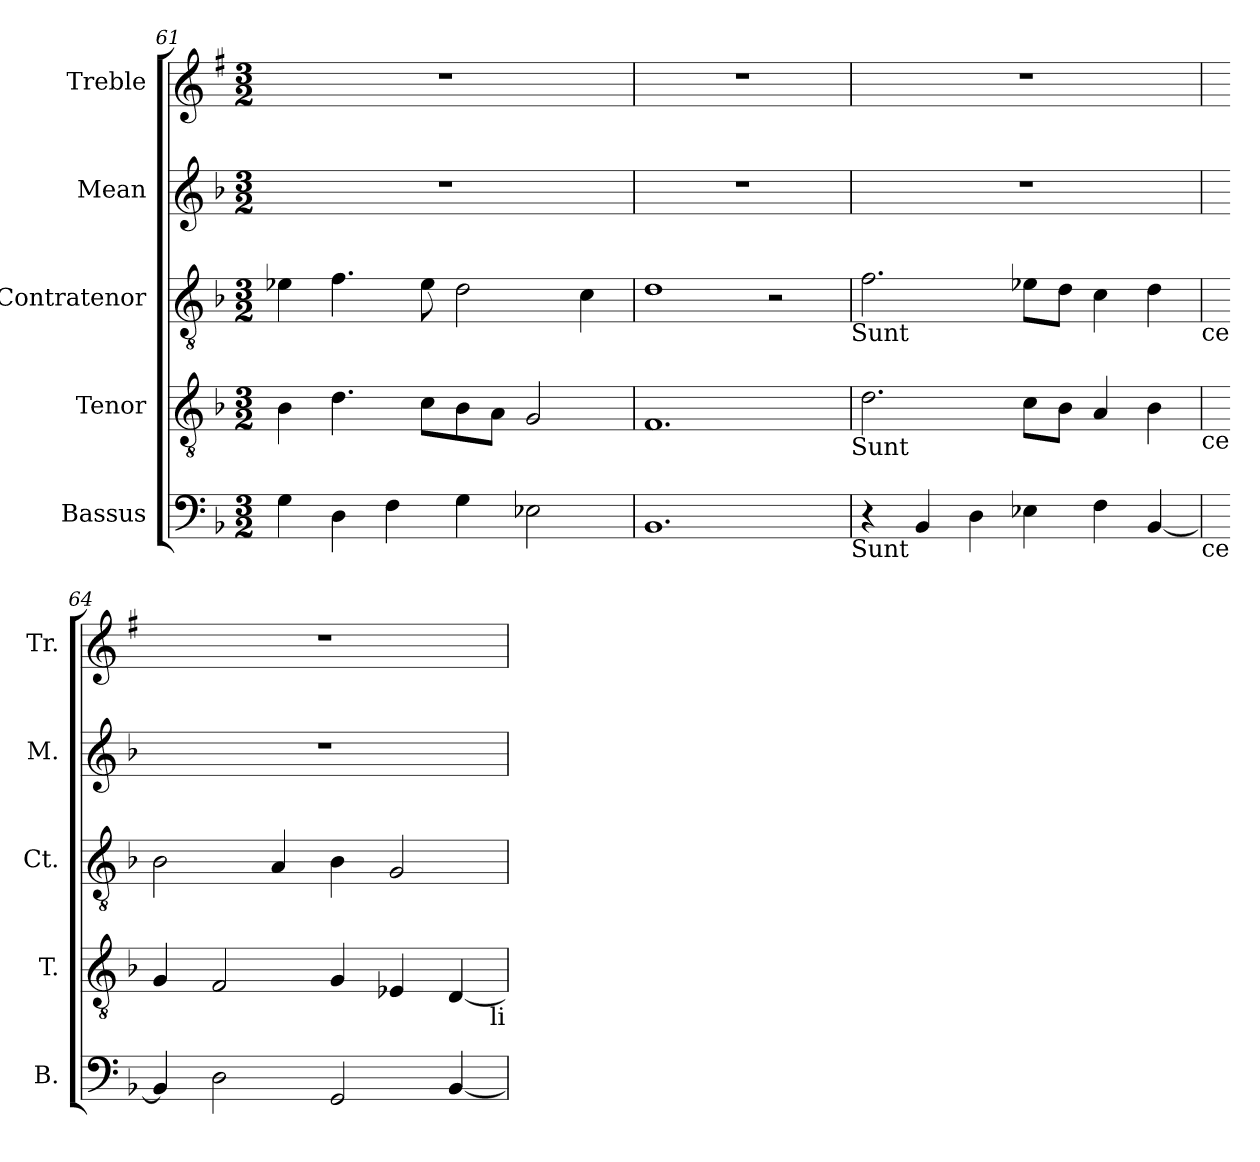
**kern	**kern	**kern	**kern	**kern
*part5	*part4	*part3	*part2	*part1
*staff5	*staff4	*staff3	*staff2	*staff1
*I"Bassus	*I"Tenor	*I"Contratenor	*I"Mean	*I"Treble
*I'B.	*I'T.	*I'Ct.	*I'M.	*I'Tr.
*clefF4	*clefGv2	*clefGv2	*clefG2	*clefG2
*ITrd7c12	*	*	*	*ITrd1c2
*k[b-]	*k[b-]	*k[b-]	*k[b-]	*k[b-]
*F:	*F:	*F:	*F:	*F:
*M3/2	*M3/2	*M3/2	*M3/2	*M3/2
=61	=61	=61	=61	=61
!	!	!	!LO:N:vis=1	!LO:N:vis=1
4GG\	4B-\	4e->\	1.r	1.r
4DD\	4.d\	4.f\	.	.
4FF\	.	.	.	.
.	8c\L	8e-\	.	.
4GG\	8B-\	2d\	.	.
.	8A\J	.	.	.
2EE->\	2G/	.	.	.
.	.	4c\	.	.
=62	=62	=62	=62	=62
!	!	!	!LO:N:vis=1	!LO:N:vis=1
1.BBB-	1.F	1d	1.r	1.r
.	.	2r	.	.
!	!	!LO:TX:b:t=Sunt	!	!
!	!LO:TX:b:t=Sunt	!	!	!
!LO:TX:b:t=Sunt	!	!	!	!
!!LO:PB:g=z
=63	=63	=63	=63	=63
4r	2.d\	2.f\	1.r	1.r
4BBB-/	.	.	.	.
4DD\	.	.	.	.
4EE->\	8c\L	8e->\L	.	.
.	8B-\J	8d\J	.	.
4FF\	4A/	4c\	.	.
[<4BBB-/	4B-\	4d\	.	.
!	!	!LO:TX:b:t=ce	!	!
!	!LO:TX:b:t=ce	!	!	!
!LO:TX:b:t=ce	!	!	!	!
=64	=64	=64	=64	=64
4BBB-/]	4G/	2B-\	1.r	1.r
2DD\	2F/	.	.	.
.	.	4A/	.	.
2GGG/	4G/	4B-\	.	.
.	4E-X/	2G/	.	.
[<4BBB-/	[<4D/	.	.	.
!	!LO:TX:b:t=li	!	!	!
=	=	=	=	=
*-	*-	*-	*-	*-
